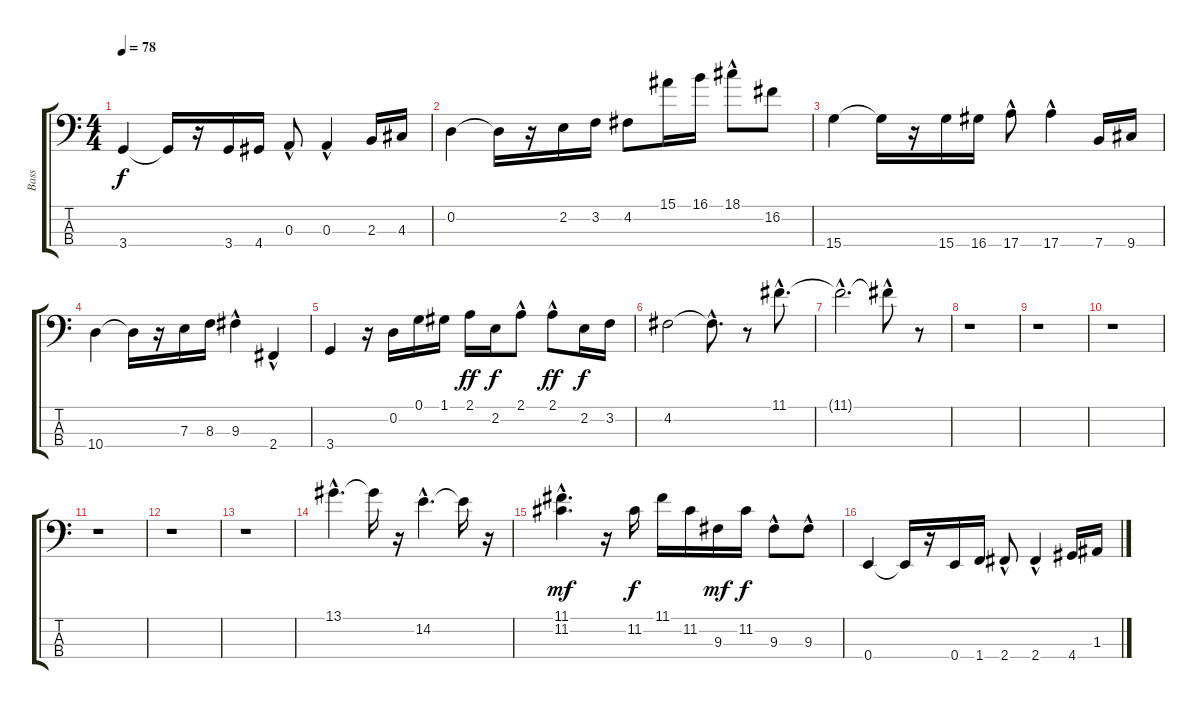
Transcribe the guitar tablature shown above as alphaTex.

\track ("Bass" "Bass") {instrument fretlessbass}
\staff {score tabs}
\tuning (G2 D2 A1 E1) {hide}
\ts (4 4)
\tempo 78
\clef f4
\ks c
3.4.4{dy f} 3.4{t}.16 r.16 3.4.16 4.4.16 0.3{hac}.8 0.3{hac}.4 2.3.16 4.3.16 |
0.2.4 0.2{t}.16 r.16 2.2.16 3.2.16 4.2.8 15.1.16 16.1.16 18.1{hac}.8 16.2.8 |
15.4.4 15.4{t}.16 r.16 15.4.16 16.4.16 17.4{hac}.8 17.4{hac}.4 7.4.16 9.4.16 |
10.4.4 10.4{t}.16 r.16 7.3.16 8.3.16 9.3{hac}.4 2.4{hac}.4 |
3.4.4 r.16 0.2.16 0.1.16 1.1.16 2.1.16{dy ff} 2.2.16{dy f} 2.1{hac}.8 2.1{hac}.8{dy ff} 2.2.16{dy f} 3.2.16 |
4.2.2 4.2{hac t}.8{d} r.8 11.1{hac}.8{d} |
11.1{hac t}.2{d} 11.1{hac t}.8 r.8 |
r.1 |
r.1 |
r.1 |
r.1 |
r.1 |
r.1 |
13.1{hac}.4{d} 13.1{t}.16 r.16 14.2{hac}.4{d} 14.2{t}.16 r.16 |
(11.1{hac} 11.2{hac}).4{d dy mf} r.16 11.2.16{dy f} 11.1.16 11.2.16 9.3.16{dy mf} 11.2.16{dy f} 9.3{hac}.8 9.3{hac}.8 |
0.4.4 0.4{t}.16 r.16 0.4.16 1.4.16 2.4{hac}.8 2.4{hac}.4 4.4.16 1.3.16
